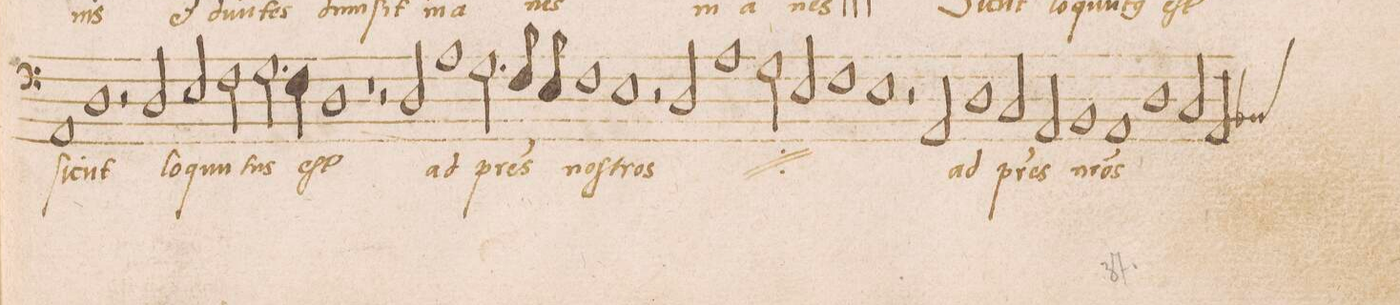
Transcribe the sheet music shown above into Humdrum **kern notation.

**kern	**text
*I"BASVS	*
*clefF4	*
*k[]	*
*met(c|)	*
*M2/1	*
1AA	Si-
=165	=165
1D	-cut
2r	.
2D/	lo-
=166	=166
2E/	-qun-
2F\	.
2.G\	-tus
4F\	.
=167	=167
1D	eſt
1r	.
=168	=168
2r	.
2D/	ad
1A	p(at)-
=169	=169
2.G\	-res
8F/	.
8E/	.
1F	no-
=170	=170
1E	-ſtros
*	*ij
2r	.
2D\	ad
=171	=171
1A	p(at)-
2G\	-res
2E/	.
=172	=172
1F	no-
1E	-ſtros
*	*Xij
=173	=173
2r	.
2AA/	ad
1D	p(at)-
=174	=174
2C/	-res
2AA/	.
1BB-X	no-
=175	=175
1AA	-ſtros
1D	.
=176	=176
2C/	.
*custos:BB-	*
2AA/	.
*-	*-
